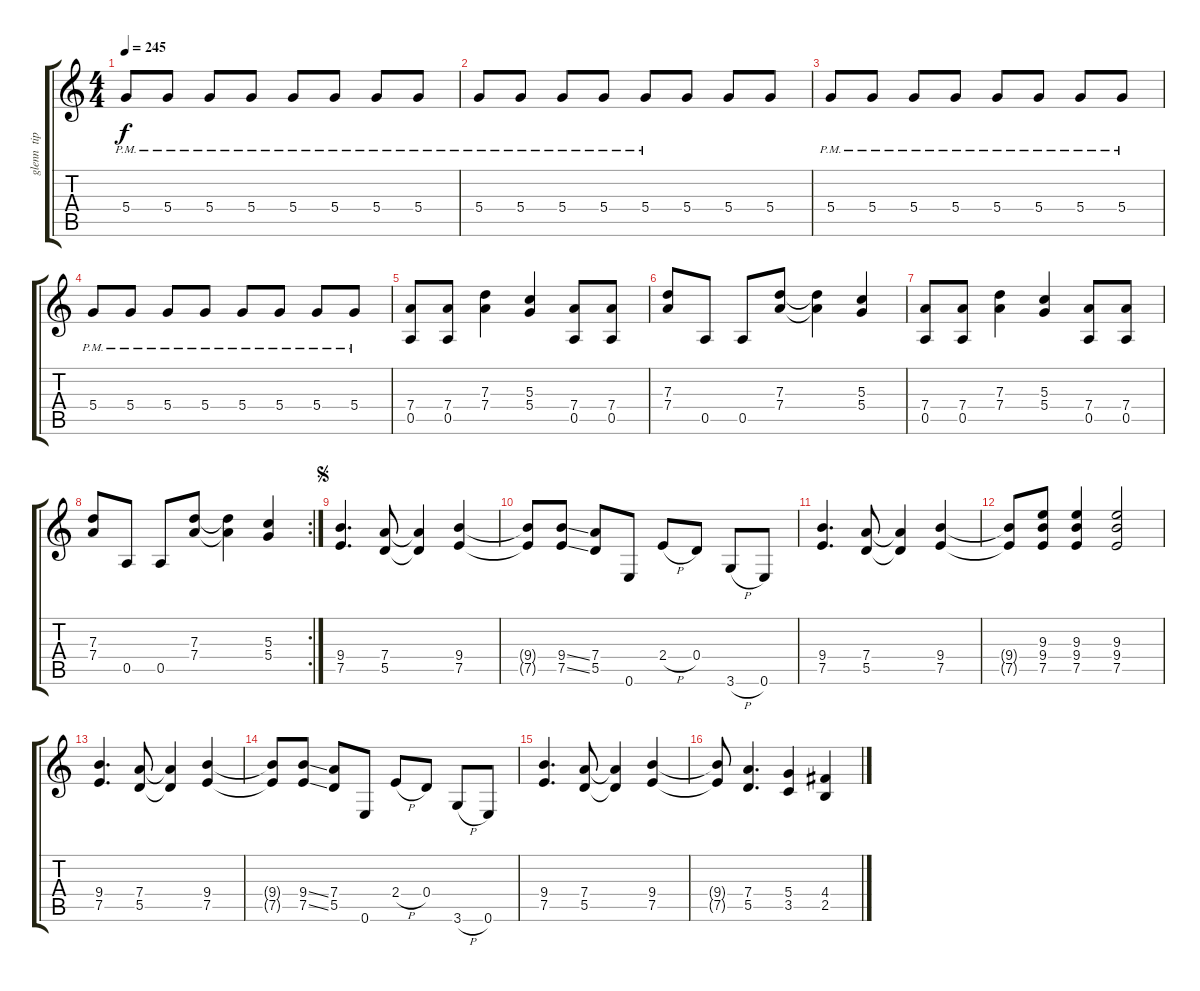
\track ("glenn  tipton" "glenn  tip") {instrument distortionguitar}
\staff {score tabs}
\tuning (E4 B3 G3 D3 A2 E2) {hide}
\ts (4 4)
\tempo 245
\clef g2
\ks c
5.4{pm}.8{dy f} 5.4{pm}.8 5.4{pm}.8 5.4{pm}.8 5.4{pm}.8 5.4{pm}.8 5.4{pm}.8 5.4{pm}.8 |
5.4{pm}.8 5.4{pm}.8 5.4{pm}.8 5.4{pm}.8 5.4{pm}.8 5.4.8 5.4.8 5.4.8 |
5.4{pm}.8 5.4{pm}.8 5.4{pm}.8 5.4{pm}.8 5.4{pm}.8 5.4{pm}.8 5.4{pm}.8 5.4{pm}.8 |
5.4{pm}.8 5.4{pm}.8 5.4{pm}.8 5.4{pm}.8 5.4{pm}.8 5.4{pm}.8 5.4{pm}.8 5.4{pm}.8 |
(7.4 0.5).8 (7.4 0.5).8 (7.3 7.4).4 (5.3 5.4).4 (7.4 0.5).8 (7.4 0.5).8 |
(7.3 7.4).8 0.5.8 0.5.8 (7.3 7.4).8 (7.3{t} 7.4{t}).4 (5.3 5.4).4 |
(7.4 0.5).8 (7.4 0.5).8 (7.3 7.4).4 (5.3 5.4).4 (7.4 0.5).8 (7.4 0.5).8 |
\rc 2
(7.3 7.4).8 0.5.8 0.5.8 (7.3 7.4).8 (7.3{t} 7.4{t}).4 (5.3 5.4).4 |
\jump segno
(9.4 7.5).4{d} (7.4 5.5).8 (7.4{t} 5.5{t}).4 (9.4 7.5).4 |
(9.4{t} 7.5{t}).8 (9.4{ss} 7.5{ss}).8 (7.4 5.5).8 0.6.8 2.4{h}.8 0.4.8 3.6{h}.8 0.6.8 |
(9.4 7.5).4{d} (7.4 5.5).8 (7.4{t} 5.5{t}).4 (9.4 7.5).4 |
(9.4{t} 7.5{t}).8 (9.3 9.4 7.5).8 (9.3 9.4 7.5).4 (9.3 9.4 7.5).2 |
(9.4 7.5).4{d} (7.4 5.5).8 (7.4{t} 5.5{t}).4 (9.4 7.5).4 |
(9.4{t} 7.5{t}).8 (9.4{ss} 7.5{ss}).8 (7.4 5.5).8 0.6.8 2.4{h}.8 0.4.8 3.6{h}.8 0.6.8 |
(9.4 7.5).4{d} (7.4 5.5).8 (7.4{t} 5.5{t}).4 (9.4 7.5).4 |
(9.4{t} 7.5{t}).8 (7.4 5.5).4{d} (5.4 3.5).4 (4.4 2.5).4
